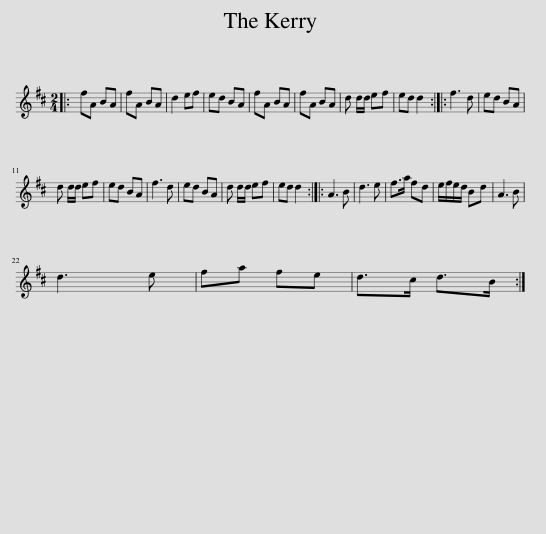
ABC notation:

X:1
L:1/8
M:2/4
I:linebreak $
K:D
V:1 treble
V:1
|: fA BA | fA BA | d2 ef | ed BA | fA BA | %5
 fA BA | d d/d/ ef | ed d2 :: f3 d | ed BA |$ %10
 d d/d/ ef | ed BA | f3 d | ed BA | d d/d/ ef | %15
 ed d2 :: A3 B | d3 e | f>a fd | e/f/e/d/ Bd | %20
 A3 B |$ d3 e | fa fe | d>c d>B :| %24
